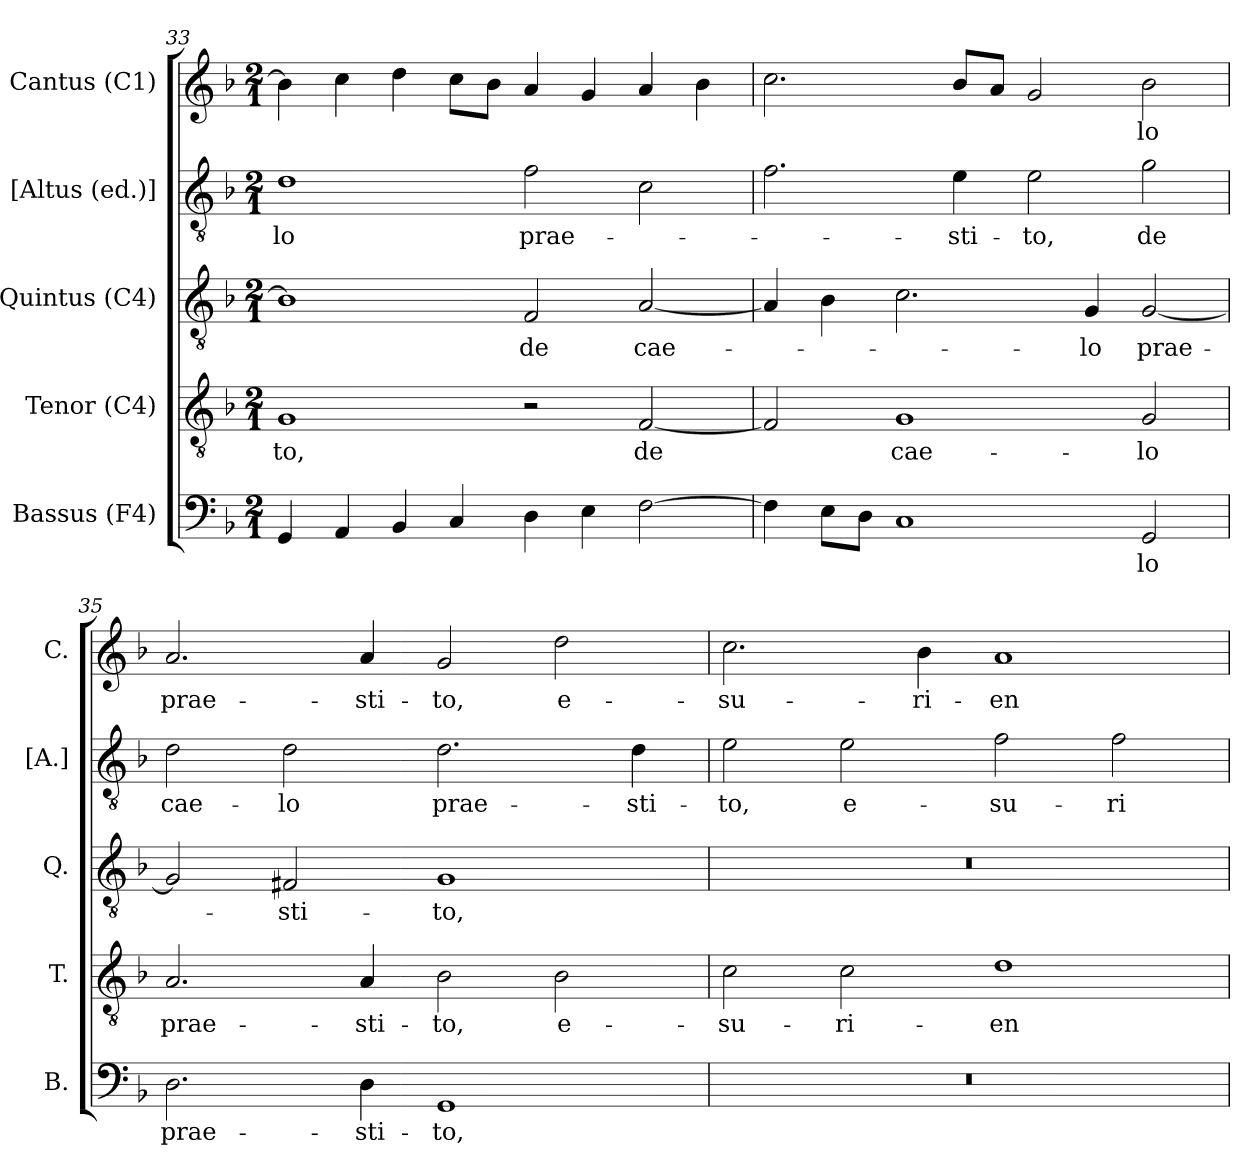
**kern	**text	**kern	**text	**kern	**text	**kern	**text	**kern	**text
*part5	*part5	*part4	*part4	*part3	*part3	*part2	*part2	*part1	*part1
*staff5	*staff5	*staff4	*staff4	*staff3	*staff3	*staff2	*staff2	*staff1	*staff1
*I"Bassus (F4)	*	*I"Tenor (C4)	*	*I"Quintus (C4)	*	*I"[Altus (ed.)]	*	*I"Cantus (C1)	*
*I'B.	*	*I'T.	*	*I'Q.	*	*I'[A.]	*	*I'C.	*
!!LO:LB:g=z
*clefF4	*	*clefGv2	*	*clefGv2	*	*clefGv2	*	*clefG2	*
*	*	*ITrd7c12	*	*ITrd7c12	*	*ITrd7c12	*	*	*
*k[b-]	*	*k[b-]	*	*k[b-]	*	*k[b-]	*	*k[b-]	*
*F:	*	*F:	*	*F:	*	*F:	*	*F:	*
*M2/1	*	*M2/1	*	*M2/1	*	*M2/1	*	*M2/1	*
=33	=33	=33	=33	=33	=33	=33	=33	=33	=33
!	!	!	!LO:LY:b:color=#000000	!	!	!	!	!	!
!	!	!	!	!	!	!	!LO:LY:b:color=#000000	!	!
4GGi/	.	1GGi	-to,	1BB-i]	.	1Di	-lo	4b-i\]	.
4AAi/	.	.	.	.	.	.	.	4cci\	.
4BB-i/	.	.	.	.	.	.	.	4ddi\	.
4Ci/	.	.	.	.	.	.	.	8cci\L	.
.	.	.	.	.	.	.	.	8b-i\J	.
!	!	!	!	!	!LO:LY:b:color=#000000	!	!	!	!
!	!	!	!	!	!	!	!LO:LY:b:color=#000000	!	!
4Di\	.	2r	.	2FFi/	de	2Fi\	prae-	4ai/	.
4Ei\	.	.	.	.	.	.	.	4gi/	.
!	!	!	!LO:LY:b:color=#000000	!	!	!	!	!	!
!	!	!	!	!	!LO:LY:b:color=#000000	!	!	!	!
[2Fi\	.	[2FFi/	de	[2AAi/	cae-	2Ci\	.	4ai/	.
.	.	.	.	.	.	.	.	4b-i\	.
=34	=34	=34	=34	=34	=34	=34	=34	=34	=34
4Fi\]	.	2FFi/]	.	4AAi/]	.	2.Fi\	.	2.cci\	.
8Ei\L	.	.	.	4BB-i\	.	.	.	.	.
8Di\J	.	.	.	.	.	.	.	.	.
!	!	!	!LO:LY:b:color=#000000	!	!	!	!	!	!
1Ci	.	1GGi	cae-	2.Ci\	.	.	.	.	.
!	!	!	!	!	!	!	!LO:LY:b:color=#000000	!	!
.	.	.	.	.	.	4Ei\	-sti-	8b-i/L	.
.	.	.	.	.	.	.	.	8ai/J	.
!	!	!	!	!	!	!	!LO:LY:b:color=#000000	!	!
.	.	.	.	.	.	2Ei\	-to,	2gi/	.
!	!	!	!	!	!LO:LY:b:color=#000000	!	!	!	!
.	.	.	.	4GGi/	-lo	.	.	.	.
!	!LO:LY:b:color=#000000	!	!	!	!	!	!	!	!
!	!	!	!LO:LY:b:color=#000000	!	!	!	!	!	!
!	!	!	!	!	!LO:LY:b:color=#000000	!	!	!	!
!	!	!	!	!	!	!	!LO:LY:b:color=#000000	!	!
!	!	!	!	!	!	!	!	!	!LO:LY:b:color=#000000
2GGi/	-lo	2GGi/	-lo	[2GGi/	prae-	2Gi\	de	2b-i\	-lo
=35	=35	=35	=35	=35	=35	=35	=35	=35	=35
!	!LO:LY:b:color=#000000	!	!	!	!	!	!	!	!
!	!	!	!LO:LY:b:color=#000000	!	!	!	!	!	!
!	!	!	!	!	!	!	!LO:LY:b:color=#000000	!	!
!	!	!	!	!	!	!	!	!	!LO:LY:b:color=#000000
2.Di\	prae-	2.AAi/	prae-	2GGi/]	.	2Di\	cae-	2.ai/	prae-
!	!	!	!	!	!LO:LY:b:color=#000000	!	!	!	!
!	!	!	!	!	!	!	!LO:LY:b:color=#000000	!	!
.	.	.	.	2FF#Xi/	-sti-	2Di\	-lo	.	.
!	!LO:LY:b:color=#000000	!	!	!	!	!	!	!	!
!	!	!	!LO:LY:b:color=#000000	!	!	!	!	!	!
!	!	!	!	!	!	!	!	!	!LO:LY:b:color=#000000
4Di\	-sti-	4AAi/	-sti-	.	.	.	.	4ai/	-sti-
!	!LO:LY:b:color=#000000	!	!	!	!	!	!	!	!
!	!	!	!LO:LY:b:color=#000000	!	!	!	!	!	!
!	!	!	!	!	!LO:LY:b:color=#000000	!	!	!	!
!	!	!	!	!	!	!	!LO:LY:b:color=#000000	!	!
!	!	!	!	!	!	!	!	!	!LO:LY:b:color=#000000
1GGi	-to,	2BB-i\	-to,	1GGi	-to,	2.Di\	prae-	2gi/	-to,
!	!	!	!LO:LY:b:color=#000000	!	!	!	!	!	!
!	!	!	!	!	!	!	!	!	!LO:LY:b:color=#000000
.	.	2BB-i\	e-	.	.	.	.	2ddi\	e-
!	!	!	!	!	!	!	!LO:LY:b:color=#000000	!	!
.	.	.	.	.	.	4Di\	-sti-	.	.
=36	=36	=36	=36	=36	=36	=36	=36	=36	=36
!LO:N:vis=1	!	!	!	!	!	!	!	!	!
!	!	!	!LO:LY:b:color=#000000	!LO:N:vis=1	!	!	!	!	!
!	!	!	!	!	!	!	!LO:LY:b:color=#000000	!	!
!	!	!	!	!	!	!	!	!	!LO:LY:b:color=#000000
0r	.	2Ci\	-su-	0r	.	2Ei\	-to,	2.cci\	-su-
!	!	!	!LO:LY:b:color=#000000	!	!	!	!	!	!
!	!	!	!	!	!	!	!LO:LY:b:color=#000000	!	!
.	.	2Ci\	-ri-	.	.	2Ei\	e-	.	.
!	!	!	!	!	!	!	!	!	!LO:LY:b:color=#000000
.	.	.	.	.	.	.	.	4b-i\	-ri-
!	!	!	!LO:LY:b:color=#000000	!	!	!	!	!	!
!	!	!	!	!	!	!	!LO:LY:b:color=#000000	!	!
!	!	!	!	!	!	!	!	!	!LO:LY:b:color=#000000
.	.	1Di	-en-	.	.	2Fi\	-su-	1ai	-en-
!	!	!	!	!	!	!	!LO:LY:b:color=#000000	!	!
.	.	.	.	.	.	2Fi\	-ri-	.	.
=	=	=	=	=	=	=	=	=	=
*-	*-	*-	*-	*-	*-	*-	*-	*-	*-
